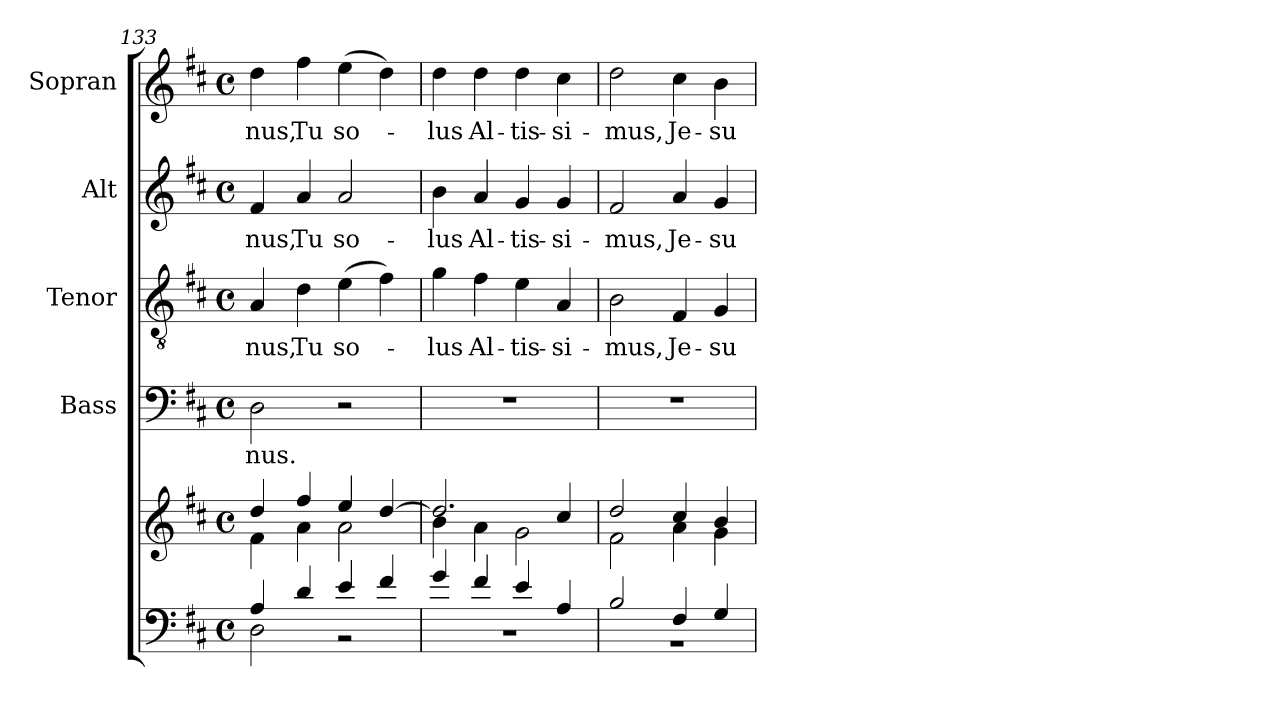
**kern	**kern	**kern	**text	**kern	**text	**kern	**text	**kern	**text
*part5	*part5	*part4	*part4	*part3	*part3	*part2	*part2	*part1	*part1
*staff6	*staff5	*staff4	*staff4	*staff3	*staff3	*staff2	*staff2	*staff1	*staff1
*	*	*I"Bass	*	*I"Tenor	*	*I"Alt	*	*I"Sopran	*
*	*	*I'B.	*	*I'T.	*	*I'A.	*	*I'S.	*
*clefF4	*clefG2	*clefF4	*	*clefGv2	*	*clefG2	*	*clefG2	*
*k[f#c#]	*k[f#c#]	*k[f#c#]	*	*k[f#c#]	*	*k[f#c#]	*	*k[f#c#]	*
*D:	*D:	*D:	*	*D:	*	*D:	*	*D:	*
*M4/4	*M4/4	*M4/4	*	*M4/4	*	*M4/4	*	*M4/4	*
*met(c)	*met(c)	*met(c)	*	*met(c)	*	*met(c)	*	*met(c)	*
=133	=133	=133	=133	=133	=133	=133	=133	=133	=133
*^	*^	*	*	*	*	*	*	*	*
!	!	!	!	!	!LO:LY:b	!	!LO:LY:b	!	!LO:LY:b	!	!LO:LY:b
4A/	2D\	4dd/	4f#\	2D\	-nus.	4A/	-nus,	4f#/	-nus,	4dd\	-nus,
!	!	!	!	!	!	!	!LO:LY:b	!	!LO:LY:b	!	!LO:LY:b
4d/	.	4ff#/	4a\	.	.	4d\	Tu	4a/	Tu	4ff#\	Tu
!	!	!	!	!	!	!	!LO:LY:b	!	!LO:LY:b	!	!LO:LY:b
4e/	2r	4ee/	2a\	2r	.	(>4e\	so-	2a/	so-	(>4ee\	so-
4f#/	.	[>4dd/	.	.	.	4f#\)	.	.	.	4dd\)	.
=134	=134	=134	=134	=134	=134	=134	=134	=134	=134	=134	=134
!	!	!	!	!	!	!	!LO:LY:b	!	!LO:LY:b	!	!LO:LY:b
4g/	1r	2.dd/]	4b\	1r	.	4g\	-lus	4b\	-lus	4dd\	-lus
!	!	!	!	!	!	!	!LO:LY:b	!	!LO:LY:b	!	!LO:LY:b
4f#/	.	.	4a\	.	.	4f#\	Al-	4a/	Al-	4dd\	Al-
!	!	!	!	!	!	!	!LO:LY:b	!	!LO:LY:b	!	!LO:LY:b
4e/	.	.	2g\	.	.	4e\	-tis-	4g/	-tis-	4dd\	-tis-
!	!	!	!	!	!	!	!LO:LY:b	!	!LO:LY:b	!	!LO:LY:b
4A/	.	4cc#/	.	.	.	4A/	-si-	4g/	-si-	4cc#\	-si-
=135	=135	=135	=135	=135	=135	=135	=135	=135	=135	=135	=135
!	!	!	!	!	!	!	!LO:LY:b	!	!LO:LY:b	!	!LO:LY:b
2B/	1rBB	2dd/	2f#\	1r	.	2B\	-mus,	2f#/	-mus,	2dd\	-mus,
!	!	!	!	!	!	!	!LO:LY:b	!	!LO:LY:b	!	!LO:LY:b
4F#/	.	4cc#/	4a\	.	.	4F#/	Je-	4a/	Je-	4cc#\	Je-
!	!	!	!	!	!	!	!LO:LY:b	!	!LO:LY:b	!	!LO:LY:b
4G/	.	4b/	4g\	.	.	4G/	-su	4g/	-su	4b\	-su
*v	*v	*	*	*	*	*	*	*	*	*	*
*	*v	*v	*	*	*	*	*	*	*	*
=	=	=	=	=	=	=	=	=	=
*-	*-	*-	*-	*-	*-	*-	*-	*-	*-
